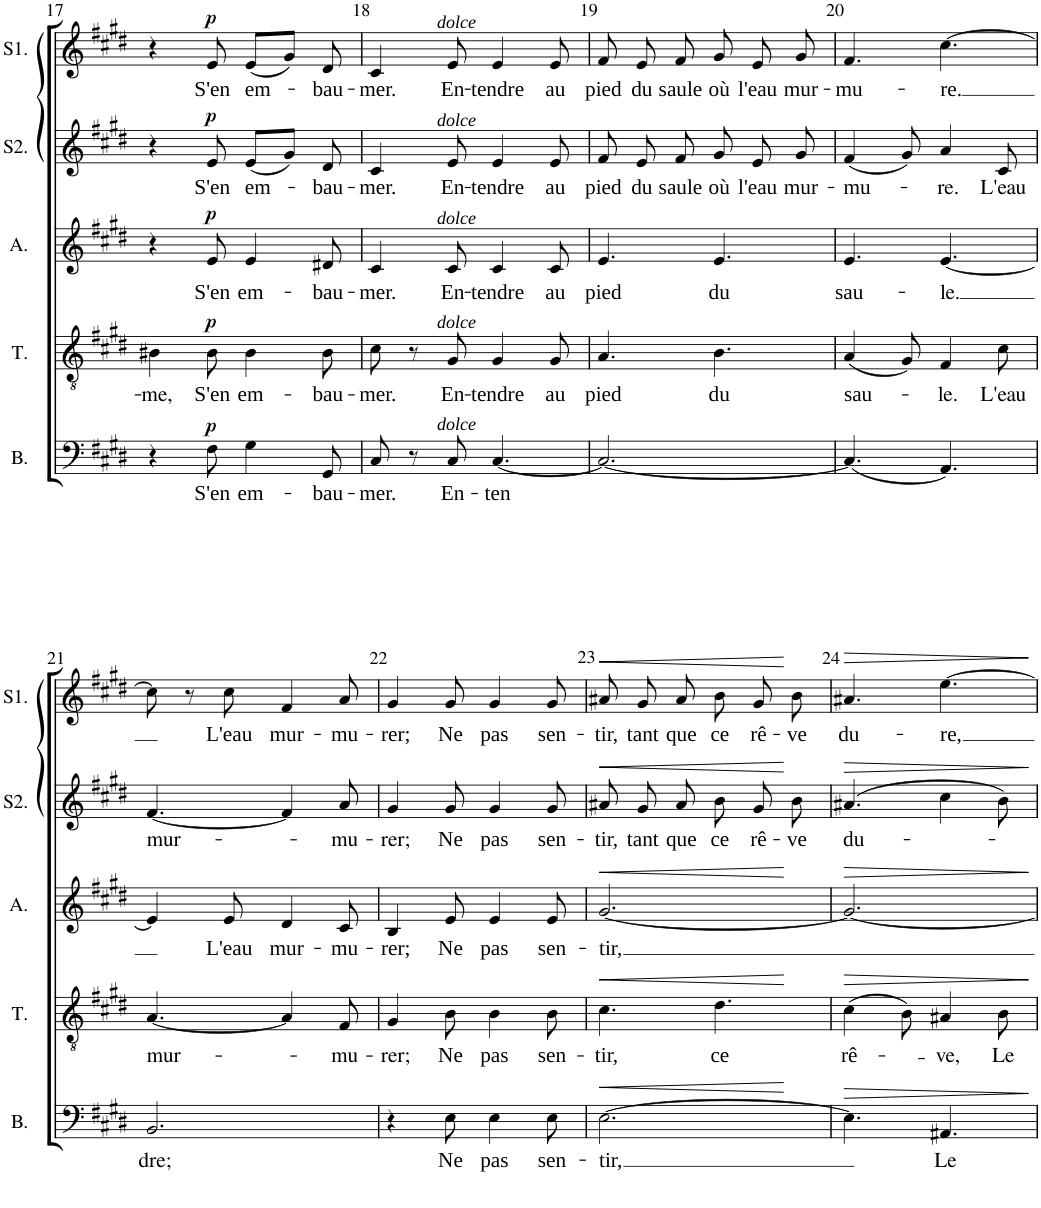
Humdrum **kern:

**kern	**text	**dynam	**kern	**text	**dynam	**kern	**text	**dynam	**kern	**text	**dynam	**kern	**text	**dynam
*part5	*part5	*part5	*part4	*part4	*part4	*part3	*part3	*part3	*part2	*part2	*part2	*part1	*part1	*part1
*staff5	*staff5	*staff5	*staff4	*staff4	*staff4	*staff3	*staff3	*staff3	*staff2	*staff2	*staff2	*staff1	*staff1	*staff1
*I"Basse	*	*	*I"Tenor	*	*	*I"Alto	*	*	*I"Soprano2	*	*	*I"Soprano1	*	*
*I'B.	*	*	*I'T.	*	*	*I'A.	*	*	*I'S2.	*	*	*I'S1.	*	*
!!LO:PB:g=z
*clefF4	*	*	*clefGv2	*	*	*clefG2	*	*	*clefG2	*	*	*clefG2	*	*
*k[f#c#g#d#]	*	*	*k[f#c#g#d#]	*	*	*k[f#c#g#d#]	*	*	*k[f#c#g#d#]	*	*	*k[f#c#g#d#]	*	*
*M6/8	*	*	*M6/8	*	*	*M6/8	*	*	*M6/8	*	*	*M6/8	*	*
=17	=17	=17	=17	=17	=17	=17	=17	=17	=17	=17	=17	=17	=17	=17
!	!	!	!	!LO:LY:b	!	!	!	!	!	!	!	!	!	!
4r	.	.	4B#X\	-me,	.	4r	.	.	4r	.	.	4r	.	.
!	!LO:LY:b	!LO:DY:a	!	!LO:LY:b	!LO:DY:a	!	!LO:LY:b	!LO:DY:a	!	!LO:LY:b	!LO:DY:a	!	!LO:LY:b	!LO:DY:a
8F#\	S'en	p	8B#\	S'en	p	8e/	S'en	p	8e/	S'en	p	8e/	S'en	p
!	!LO:LY:b	!	!	!LO:LY:b	!	!	!LO:LY:b	!	!	!LO:LY:b	!	!	!LO:LY:b	!
4G#\	em-	.	4B#\	em-	.	4e/	em-	.	(8e/L	em-	.	(8e/L	em-	.
.	.	.	.	.	.	.	.	.	8g#/J)	.	.	8g#/J)	.	.
!	!LO:LY:b	!	!	!LO:LY:b	!	!	!LO:LY:b	!	!	!LO:LY:b	!	!	!LO:LY:b	!
8GG#/	-bau-	.	8B#\	-bau-	.	8d#X/	-bau-	.	8d#/	-bau-	.	8d#/	-bau-	.
=18	=18	=18	=18	=18	=18	=18	=18	=18	=18	=18	=18	=18	=18	=18
!	!LO:LY:b	!	!	!LO:LY:b	!	!	!LO:LY:b	!	!	!LO:LY:b	!	!	!LO:LY:b	!
8C#/	-mer.	.	8c#\	-mer.	.	4c#/	-mer.	.	4c#/	-mer.	.	4c#/	-mer.	.
8r	.	.	8r	.	.	.	.	.	.	.	.	.	.	.
!	!LO:LY:b	!LO:DY:a	!	!LO:LY:b	!LO:DY:a	!	!LO:LY:b	!LO:DY:a	!	!LO:LY:b	!LO:DY:a	!	!LO:LY:b	!LO:DY:a
8C#/	En-	other-dynamics	8G#/	En-	other-dynamics	8c#/	En-	other-dynamics	8e/	En-	other-dynamics	8e/	En-	other-dynamics
!	!LO:LY:b	!	!	!LO:LY:b	!	!	!LO:LY:b	!	!	!LO:LY:b	!	!	!LO:LY:b	!
[4.C#/	-ten	.	4G#/	-tendre	.	4c#/	-tendre	.	4e/	-tendre	.	4e/	-tendre	.
!	!	!	!	!LO:LY:b	!	!	!LO:LY:b	!	!	!LO:LY:b	!	!	!LO:LY:b	!
.	.	.	8G#/	au	.	8c#/	au	.	8e/	au	.	8e/	au	.
=19	=19	=19	=19	=19	=19	=19	=19	=19	=19	=19	=19	=19	=19	=19
!	!	!	!	!LO:LY:b	!	!	!LO:LY:b	!	!	!LO:LY:b	!	!	!LO:LY:b	!
2.C#/_	.	.	4.A/	pied	.	4.e/	pied	.	8f#/	pied	.	8f#/	pied	.
!	!	!	!	!	!	!	!	!	!	!LO:LY:b	!	!	!LO:LY:b	!
.	.	.	.	.	.	.	.	.	8e/	du	.	8e/	du	.
!	!	!	!	!	!	!	!	!	!	!LO:LY:b	!	!	!LO:LY:b	!
.	.	.	.	.	.	.	.	.	8f#/	saule	.	8f#/	saule	.
!	!	!	!	!LO:LY:b	!	!	!LO:LY:b	!	!	!LO:LY:b	!	!	!LO:LY:b	!
.	.	.	4.B\	du	.	4.e/	du	.	8g#/	où	.	8g#/	où	.
!	!	!	!	!	!	!	!	!	!	!LO:LY:b	!	!	!LO:LY:b	!
.	.	.	.	.	.	.	.	.	8e/	l'eau	.	8e/	l'eau	.
!	!	!	!	!	!	!	!	!	!	!LO:LY:b	!	!	!LO:LY:b	!
.	.	.	.	.	.	.	.	.	8g#/	mur-	.	8g#/	mur-	.
=20	=20	=20	=20	=20	=20	=20	=20	=20	=20	=20	=20	=20	=20	=20
!	!	!	!	!LO:LY:b	!	!	!LO:LY:b	!	!	!LO:LY:b	!	!	!LO:LY:b	!
(4.C#/]	.	.	(4A/	sau-	.	4.e/	sau-	.	(4f#/	-mu-	.	4.f#/	-mu-	.
.	.	.	8G#/)	.	.	.	.	.	8g#/)	.	.	.	.	.
!	!	!	!	!LO:LY:b	!	!	!LO:LY:b	!	!	!LO:LY:b	!	!	!LO:LY:b	!
4.AA/)	.	.	4F#/	-le.	.	[4.e/	-le.	.	4a/	-re.	.	[4.cc#\	-re.	.
!	!	!	!	!LO:LY:b	!	!	!	!	!	!LO:LY:b	!	!	!	!
.	.	.	8c#\	L'eau	.	.	.	.	8c#/	L'eau	.	.	.	.
!!LO:LB:g=z
=21	=21	=21	=21	=21	=21	=21	=21	=21	=21	=21	=21	=21	=21	=21
!	!LO:LY:b	!	!	!LO:LY:b	!	!	!	!	!	!LO:LY:b	!	!	!	!
2.BB/	dre;	.	[4.A/	mur-	.	4e/]	.	.	[4.f#/	mur-	.	8cc#\]	.	.
.	.	.	.	.	.	.	.	.	.	.	.	8r	.	.
!	!	!	!	!	!	!	!LO:LY:b	!	!	!	!	!	!LO:LY:b	!
.	.	.	.	.	.	8e/	L'eau	.	.	.	.	8cc#\	L'eau	.
!	!	!	!	!	!	!	!LO:LY:b	!	!	!	!	!	!LO:LY:b	!
.	.	.	4A/]	.	.	4d#/	mur-	.	4f#/]	.	.	4f#/	mur-	.
!	!	!	!	!LO:LY:b	!	!	!LO:LY:b	!	!	!LO:LY:b	!	!	!LO:LY:b	!
.	.	.	8F#/	-mu-	.	8c#/	-mu-	.	8a/	-mu-	.	8a/	-mu-	.
=22	=22	=22	=22	=22	=22	=22	=22	=22	=22	=22	=22	=22	=22	=22
!	!	!	!	!LO:LY:b	!	!	!LO:LY:b	!	!	!LO:LY:b	!	!	!LO:LY:b	!
4r	.	.	4G#/	-rer;	.	4B/	-rer;	.	4g#/	-rer;	.	4g#/	-rer;	.
!	!LO:LY:b	!	!	!LO:LY:b	!	!	!LO:LY:b	!	!	!LO:LY:b	!	!	!LO:LY:b	!
8E\	Ne	.	8B\	Ne	.	8e/	Ne	.	8g#/	Ne	.	8g#/	Ne	.
!	!LO:LY:b	!	!	!LO:LY:b	!	!	!LO:LY:b	!	!	!LO:LY:b	!	!	!LO:LY:b	!
4E\	pas	.	4B\	pas	.	4e/	pas	.	4g#/	pas	.	4g#/	pas	.
!	!LO:LY:b	!	!	!LO:LY:b	!	!	!LO:LY:b	!	!	!LO:LY:b	!	!	!LO:LY:b	!
8E\	sen-	.	8B\	sen-	.	8e/	sen-	.	8g#/	sen-	.	8g#/	sen-	.
=23	=23	=23	=23	=23	=23	=23	=23	=23	=23	=23	=23	=23	=23	=23
!	!LO:LY:b	!LO:HP:b	!	!LO:LY:b	!LO:HP:b	!	!LO:LY:b	!LO:HP:b	!	!LO:LY:b	!LO:HP:b	!	!LO:LY:b	!LO:HP:b
[2.E\	-tir,	<	4.c#\	-tir,	<	[2.g#/	-tir,	<	8a#X/	-tir,	<	8a#X/	-tir,	<
!	!	!	!	!	!	!	!	!	!	!LO:LY:b	!	!	!LO:LY:b	!
.	.	.	.	.	.	.	.	.	8g#/	tant	.	8g#/	tant	.
!	!	!	!	!	!	!	!	!	!	!LO:LY:b	!	!	!LO:LY:b	!
.	.	.	.	.	.	.	.	.	8a#/	que	.	8a#/	que	.
!	!	!	!	!LO:LY:b	!	!	!	!	!	!LO:LY:b	!	!	!LO:LY:b	!
.	.	.	4.d#\	ce	.	.	.	.	8b\	ce	.	8b\	ce	.
!	!	!	!	!	!	!	!	!	!	!LO:LY:b	!	!	!LO:LY:b	!
.	.	.	.	.	.	.	.	.	8g#/	rê-	.	8g#/	rê-	.
!	!	!	!	!	!	!	!	!	!	!LO:LY:b	!	!	!LO:LY:b	!
.	.	.	.	.	.	.	.	.	8b\	-ve	[	8b\	-ve	[
.	.	[	.	.	[	.	.	[	.	.	.	.	.	.
=24	=24	=24	=24	=24	=24	=24	=24	=24	=24	=24	=24	=24	=24	=24
!	!	!LO:HP:b	!	!LO:LY:b	!LO:HP:b	!	!	!LO:HP:b	!	!LO:LY:b	!LO:HP:b	!	!LO:LY:b	!LO:HP:b
4.E\]	.	>	(4c#\	rê-	>	2.g#/_	.	>	(4.a#X/	du-	>	4.a#X/	du-	>
.	.	.	8B\)	.	.	.	.	.	.	.	.	.	.	.
!	!LO:LY:b	!	!	!LO:LY:b	!	!	!	!	!	!	!	!	!LO:LY:b	!
4.AA#X/	Le	.	4A#X/	-ve,	.	.	.	.	4cc#\	.	.	[4.ee\	re,	.
!	!	!	!	!LO:LY:b	!	!	!	!	!	!	!	!	!	!
.	.	.	8B\	Le	.	.	.	.	8b\)	.	.	.	.	.
.	.	]	.	.	]	.	.	]	.	.	]	.	.	]
=	=	=	=	=	=	=	=	=	=	=	=	=	=	=
*-	*-	*-	*-	*-	*-	*-	*-	*-	*-	*-	*-	*-	*-	*-
